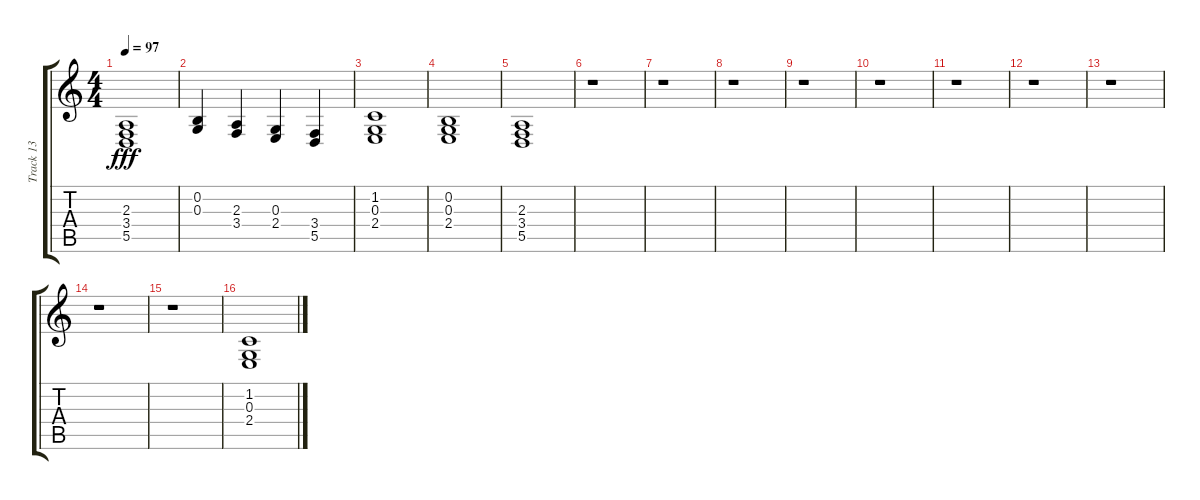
\track ("Track 13" "Track 13") {instrument synthstrings1}
\staff {score tabs}
\tuning (E4 B3 G3 D3 A2 E2) {hide}
\ts (4 4)
\tempo 97
\clef g2
\ks c
(2.3 3.4 5.5).1{dy fff} |
(0.2 0.3).4 (2.3 3.4).4 (0.3 2.4).4 (3.4 5.5).4 |
(1.2 0.3 2.4).1 |
(0.2 0.3 2.4).1 |
(2.3 3.4 5.5).1 |
r.1 |
r.1 |
r.1 |
r.1 |
r.1 |
r.1 |
r.1 |
r.1 |
r.1 |
r.1 |
(1.2 0.3 2.4).1
